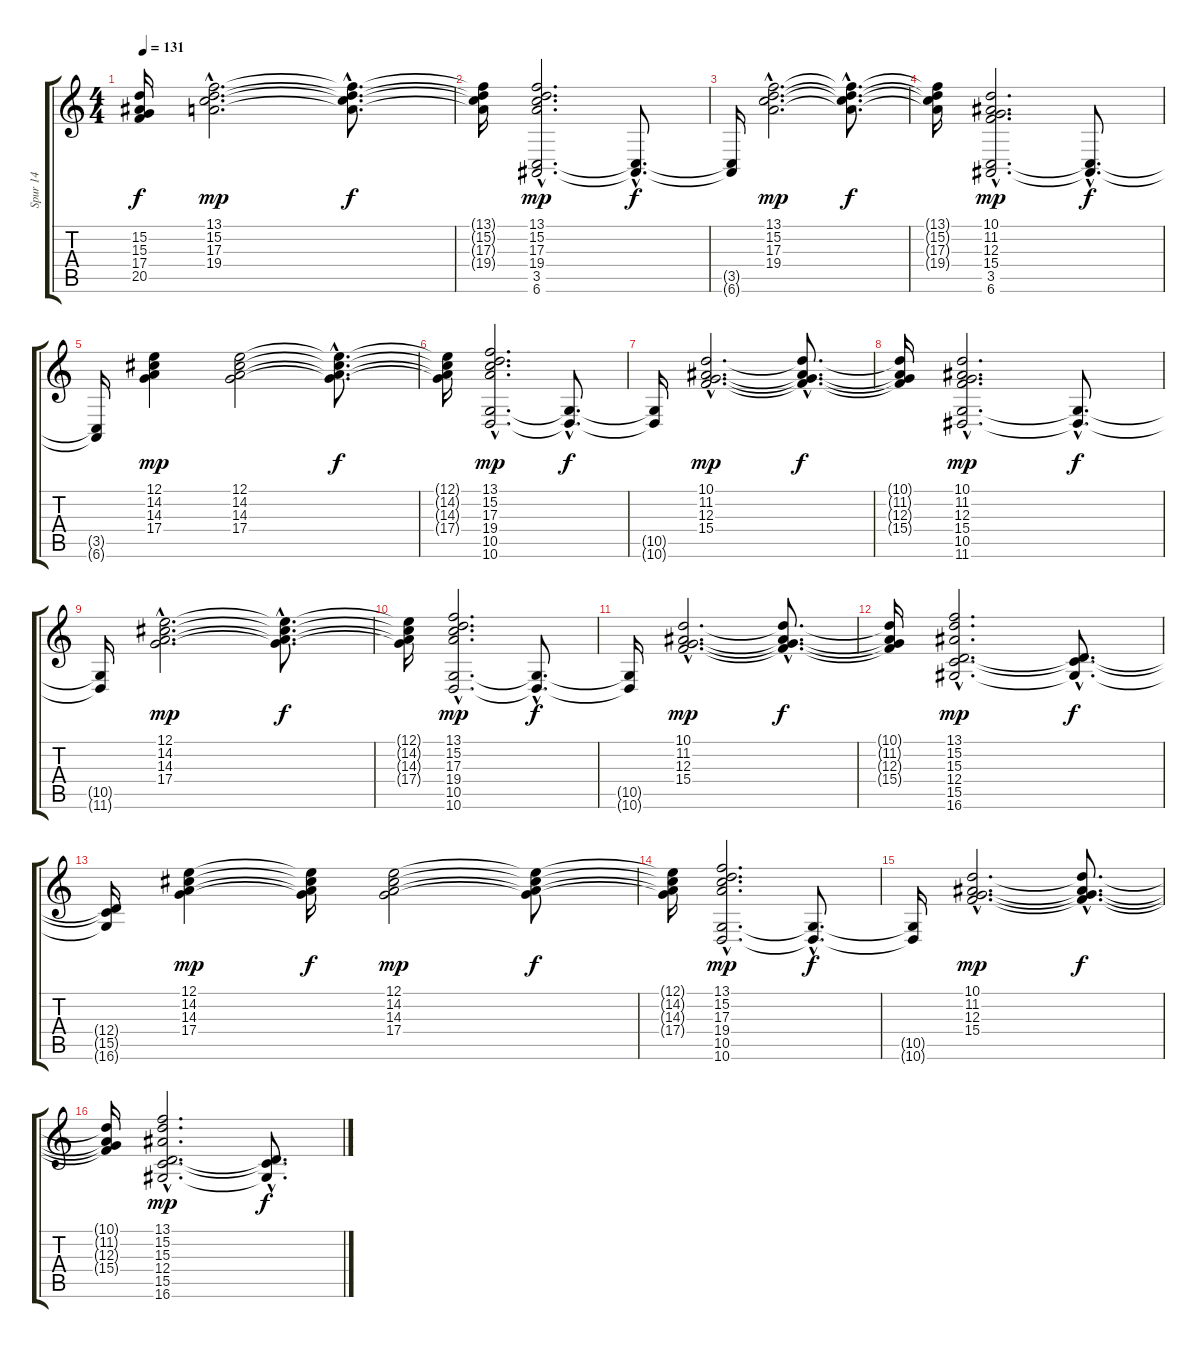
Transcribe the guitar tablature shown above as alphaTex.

\track ("Spur 14" "Spur 14") {instrument stringensemble2}
\staff {score tabs}
\tuning (E4 B3 G3 D3 A2 E2) {hide}
\ts (4 4)
\tempo 131
\clef g2
\ks c
(15.2{t} 15.3{t} 17.4{t} 20.5{t}).16{dy f} (13.1{hac} 15.2{hac} 17.3{hac} 19.4{hac}).2{d dy mp} (13.1{hac t} 15.2{hac t} 17.3{hac t} 19.4{hac t}).8{d dy f} |
(13.1{t} 15.2{t} 17.3{t} 19.4{t}).16 (13.1 15.2 17.3 19.4 3.5{hac} 6.6{hac}).2{d dy mp} (3.5{hac t} 6.6{hac t}).8{d dy f} |
(3.5{t} 6.6{t}).16 (13.1{hac} 15.2{hac} 17.3{hac} 19.4{hac}).2{d dy mp} (13.1{hac t} 15.2{hac t} 17.3{hac t} 19.4{hac t}).8{d dy f} |
(13.1{t} 15.2{t} 17.3{t} 19.4{t}).16 (10.1 11.2 12.3 15.4 3.5{hac} 6.6{hac}).2{d dy mp} (3.5{hac t} 6.6{hac t}).8{d dy f} |
(3.5{t} 6.6{t}).16 (12.1 14.2 14.3 17.4).4{dy mp} (12.1 14.2 14.3 17.4).2 (12.1{hac t} 14.2{hac t} 14.3{hac t} 17.4{hac t}).8{d dy f} |
(12.1{t} 14.2{t} 14.3{t} 17.4{t}).16 (13.1 15.2 17.3 19.4 10.5{hac} 10.6{hac}).2{d dy mp} (10.5{hac t} 10.6{hac t}).8{d dy f} |
(10.5{t} 10.6{t}).16 (10.1{hac} 11.2{hac} 12.3{hac} 15.4{hac}).2{d dy mp} (10.1{hac t} 11.2{hac t} 12.3{hac t} 15.4{hac t}).8{d dy f} |
(10.1{t} 11.2{t} 12.3{t} 15.4{t}).16 (10.1 11.2 12.3 15.4 10.5{hac} 11.6{hac}).2{d dy mp} (10.5{hac t} 11.6{hac t}).8{d dy f} |
(10.5{t} 11.6{t}).16 (12.1{hac} 14.2{hac} 14.3{hac} 17.4{hac}).2{d dy mp} (12.1{hac t} 14.2{hac t} 14.3{hac t} 17.4{hac t}).8{d dy f} |
(12.1{t} 14.2{t} 14.3{t} 17.4{t}).16 (13.1 15.2 17.3 19.4 10.5{hac} 10.6{hac}).2{d dy mp} (10.5{hac t} 10.6{hac t}).8{d dy f} |
(10.5{t} 10.6{t}).16 (10.1{hac} 11.2{hac} 12.3{hac} 15.4{hac}).2{d dy mp} (10.1{hac t} 11.2{hac t} 12.3{hac t} 15.4{hac t}).8{d dy f} |
(10.1{t} 11.2{t} 12.3{t} 15.4{t}).16 (13.1 15.2 15.3 12.4{hac} 15.5{hac} 16.6{hac}).2{d dy mp} (12.4{hac t} 15.5{hac t} 16.6{hac t}).8{d dy f} |
(12.4{t} 15.5{t} 16.6{t}).16 (12.1 14.2 14.3 17.4).4{dy mp} (12.1{t} 14.2{t} 14.3{t} 17.4{t}).16{dy f} (12.1 14.2 14.3 17.4).2{dy mp} (12.1{t} 14.2{t} 14.3{t} 17.4{t}).8{dy f} |
(12.1{t} 14.2{t} 14.3{t} 17.4{t}).16 (13.1 15.2 17.3 19.4 10.5{hac} 10.6{hac}).2{d dy mp} (10.5{hac t} 10.6{hac t}).8{d dy f} |
(10.5{t} 10.6{t}).16 (10.1{hac} 11.2{hac} 12.3{hac} 15.4{hac}).2{d dy mp} (10.1{hac t} 11.2{hac t} 12.3{hac t} 15.4{hac t}).8{d dy f} |
(10.1{t} 11.2{t} 12.3{t} 15.4{t}).16 (13.1 15.2 15.3 12.4{hac} 15.5{hac} 16.6{hac}).2{d dy mp} (12.4{hac t} 15.5{hac t} 16.6{hac t}).8{d dy f}
